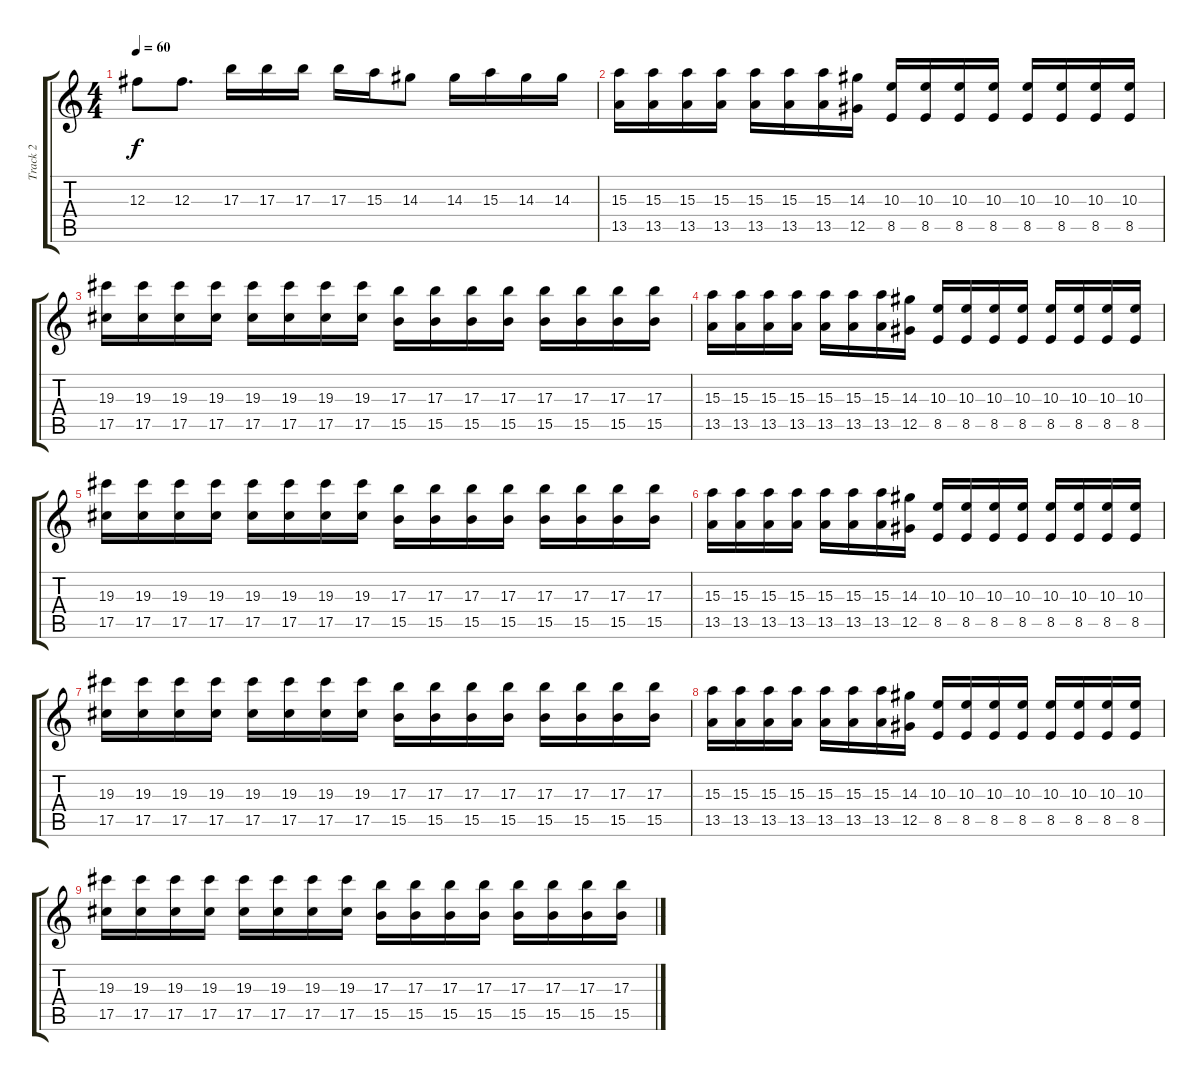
\track ("Track 2" "Track 2") {instrument distortionguitar}
\staff {score tabs}
\tuning (Eb4 Bb3 Gb3 Db3 Ab2 Db2) {hide}
\ts (4 4)
\tempo 60
\clef g2
\ks c
12.3.8{dy f} 12.3.8{d} 17.3.16 17.3.16 17.3.16 17.3.16 15.3.16 14.3.8 14.3.16 15.3.16 14.3.16 14.3.16 |
(15.3 13.5).16 (15.3 13.5).16 (15.3 13.5).16 (15.3 13.5).16 (15.3 13.5).16 (15.3 13.5).16 (15.3 13.5).16 (14.3 12.5).16 (10.3 8.5).16 (10.3 8.5).16 (10.3 8.5).16 (10.3 8.5).16 (10.3 8.5).16 (10.3 8.5).16 (10.3 8.5).16 (10.3 8.5).16 |
(19.3 17.5).16 (19.3 17.5).16 (19.3 17.5).16 (19.3 17.5).16 (19.3 17.5).16 (19.3 17.5).16 (19.3 17.5).16 (19.3 17.5).16 (17.3 15.5).16 (17.3 15.5).16 (17.3 15.5).16 (17.3 15.5).16 (17.3 15.5).16 (17.3 15.5).16 (17.3 15.5).16 (17.3 15.5).16 |
(15.3 13.5).16 (15.3 13.5).16 (15.3 13.5).16 (15.3 13.5).16 (15.3 13.5).16 (15.3 13.5).16 (15.3 13.5).16 (14.3 12.5).16 (10.3 8.5).16 (10.3 8.5).16 (10.3 8.5).16 (10.3 8.5).16 (10.3 8.5).16 (10.3 8.5).16 (10.3 8.5).16 (10.3 8.5).16 |
(19.3 17.5).16 (19.3 17.5).16 (19.3 17.5).16 (19.3 17.5).16 (19.3 17.5).16 (19.3 17.5).16 (19.3 17.5).16 (19.3 17.5).16 (17.3 15.5).16 (17.3 15.5).16 (17.3 15.5).16 (17.3 15.5).16 (17.3 15.5).16 (17.3 15.5).16 (17.3 15.5).16 (17.3 15.5).16 |
(15.3 13.5).16 (15.3 13.5).16 (15.3 13.5).16 (15.3 13.5).16 (15.3 13.5).16 (15.3 13.5).16 (15.3 13.5).16 (14.3 12.5).16 (10.3 8.5).16 (10.3 8.5).16 (10.3 8.5).16 (10.3 8.5).16 (10.3 8.5).16 (10.3 8.5).16 (10.3 8.5).16 (10.3 8.5).16 |
(19.3 17.5).16 (19.3 17.5).16 (19.3 17.5).16 (19.3 17.5).16 (19.3 17.5).16 (19.3 17.5).16 (19.3 17.5).16 (19.3 17.5).16 (17.3 15.5).16 (17.3 15.5).16 (17.3 15.5).16 (17.3 15.5).16 (17.3 15.5).16 (17.3 15.5).16 (17.3 15.5).16 (17.3 15.5).16 |
(15.3 13.5).16 (15.3 13.5).16 (15.3 13.5).16 (15.3 13.5).16 (15.3 13.5).16 (15.3 13.5).16 (15.3 13.5).16 (14.3 12.5).16 (10.3 8.5).16 (10.3 8.5).16 (10.3 8.5).16 (10.3 8.5).16 (10.3 8.5).16 (10.3 8.5).16 (10.3 8.5).16 (10.3 8.5).16 |
(19.3 17.5).16 (19.3 17.5).16 (19.3 17.5).16 (19.3 17.5).16 (19.3 17.5).16 (19.3 17.5).16 (19.3 17.5).16 (19.3 17.5).16 (17.3 15.5).16 (17.3 15.5).16 (17.3 15.5).16 (17.3 15.5).16 (17.3 15.5).16 (17.3 15.5).16 (17.3 15.5).16 (17.3 15.5).16
